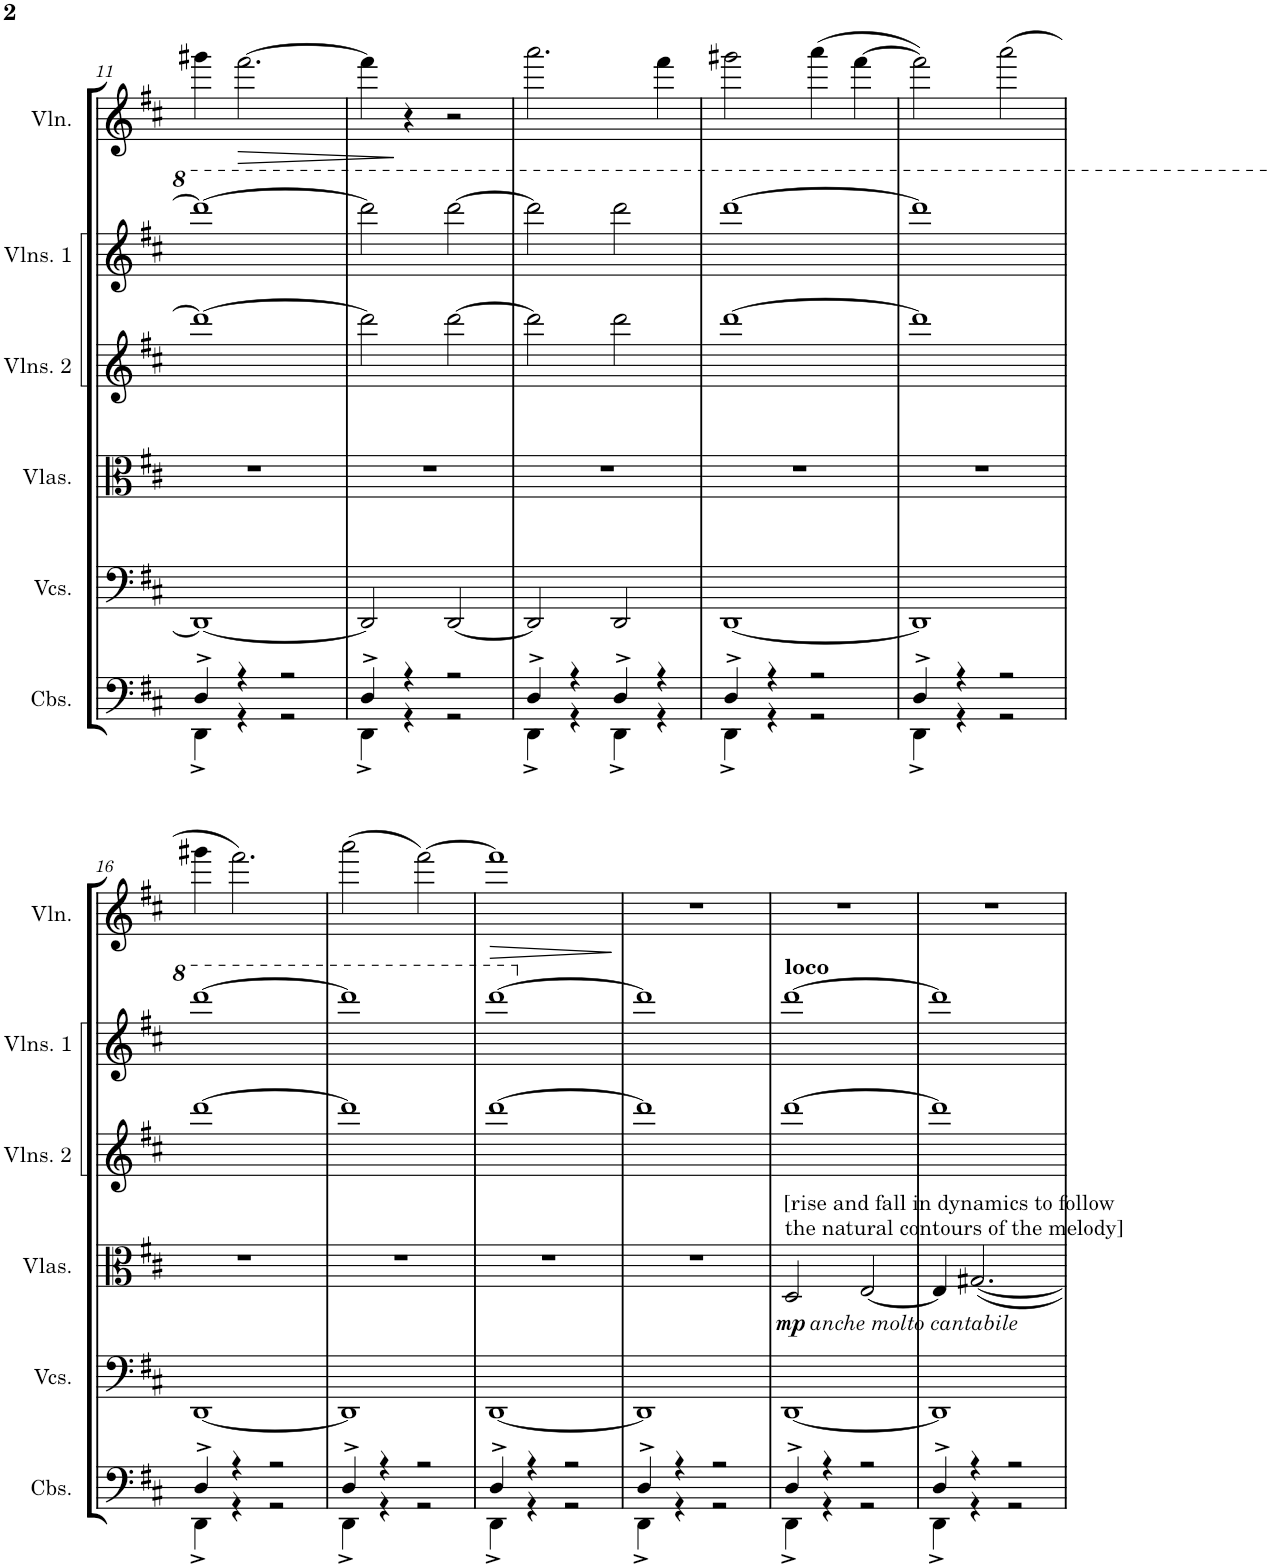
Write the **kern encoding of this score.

**kern	**kern	**kern	**dynam	**kern	**kern	**kern	**dynam
*part6	*part5	*part4	*part4	*part3	*part2	*part1	*part1
*staff6	*staff5	*staff4	*staff4	*staff3	*staff2	*staff1	*staff1
*I"Contrabasses	*I"Violoncellos	*I"Violas	*	*I"Violins 2	*I"Violins 1	*I"Violin	*
*I'Cbs.	*I'Vcs.	*I'Vlas.	*	*I'Vlns. 2	*I'Vlns. 1	*I'Vln.	*
!!LO:PB:g=z
*clefF4	*clefF4	*clefC3	*	*clefG2	*clefG2	*clefG2	*
*Trd7c12	*	*	*	*	*	*	*
*k[f#c#]	*k[f#c#]	*k[f#c#]	*	*k[f#c#]	*k[f#c#]	*k[f#c#]	*
*M4/4	*M4/4	*M4/4	*	*M4/4	*M4/4	*M4/4	*
=11	=11	=11	=11	=11	=11	=11	=11
*^	*	*	*	*	*	*	*
4D^/	4DD^\	1DD_	1r	.	1ddd_	1dddd_	4ggg#X\	.
!	!	!	!	!	!	!	!	!LO:HP:b
4r	4r	.	.	.	.	.	[2.fff#\	>
2r	2r	.	.	.	.	.	.	.
=12	=12	=12	=12	=12	=12	=12	=12	=12
4D^/	4DD^\	2DD/]	1r	.	2ddd\]	2dddd\]	4fff#\]	.
4r	4r	.	.	.	.	.	4r	]
2r	2r	[2DD/	.	.	[2ddd\	[2dddd\	2r	.
=13	=13	=13	=13	=13	=13	=13	=13	=13
4D^/	4DD^\	2DD/]	1r	.	2ddd\]	2dddd\]	2.aaa\	.
4r	4r	.	.	.	.	.	.	.
4D^/	4DD^\	2DD/	.	.	2ddd\	2dddd\	.	.
4r	4r	.	.	.	.	.	4fff#\	.
=14	=14	=14	=14	=14	=14	=14	=14	=14
4D^/	4DD^\	[1DD	1r	.	[1ddd	[1dddd	2ggg#X\	.
4r	4r	.	.	.	.	.	.	.
2r	2r	.	.	.	.	.	(4aaa\	.
.	.	.	.	.	.	.	[4fff#\	.
=15	=15	=15	=15	=15	=15	=15	=15	=15
4D^/	4DD^\	1DD]	1r	.	1ddd]	1dddd]	2fff#\])	.
4r	4r	.	.	.	.	.	.	.
2r	2r	.	.	.	.	.	(2aaa\	.
!!LO:LB:g=z
=16	=16	=16	=16	=16	=16	=16	=16	=16
4D^/	4DD^\	[1DD	1r	.	[1ddd	[1dddd	4ggg#X\	.
4r	4r	.	.	.	.	.	2.fff#\)	.
2r	2r	.	.	.	.	.	.	.
=17	=17	=17	=17	=17	=17	=17	=17	=17
4D^/	4DD^\	1DD]	1r	.	1ddd]	1dddd]	(2aaa\	.
4r	4r	.	.	.	.	.	.	.
2r	2r	.	.	.	.	.	[2fff#\)	.
=18	=18	=18	=18	=18	=18	=18	=18	=18
!	!	!	!	!	!	!	!	!LO:HP:b
4D^/	4DD^\	[1DD	1r	.	[1ddd	[1dddd	1fff#]	>
4r	4r	.	.	.	.	.	.	.
2r	2r	.	.	.	.	.	.	.
*v	*v	*	*	*	*	*	*	*
.	.	.	.	.	.	.	]
=19	=19	=19	=19	=19	=19	=19	=19
*^	*	*	*	*	*	*	*
4D^/	4DD^\	1DD]	1r	.	1ddd]	1ddd]	1r	.
4r	4r	.	.	.	.	.	.	.
2r	2r	.	.	.	.	.	.	.
=20	=20	=20	=20	=20	=20	=20	=20	=20
!	!	!	!	!	!	!LO:TX:a:B:t=loco	!	!
!	!	!	!LO:TX:b:i:t=anche molto cantabile	!	!	!	!	!
!	!	!	!LO:TX:a:t=[rise and fall in dynamics to follow	!	!	!	!	!
!	!	!	!LO:TX:a:t=the natural contours of the melody]	!	!	!	!	!
!	!	!	!	!LO:DY:b	!	!	!	!
4D^/	4DD^\	[1DD	2D/	mp	[1ddd	[1ddd	1r	.
4r	4r	.	.	.	.	.	.	.
2r	2r	.	[2E/	.	.	.	.	.
=21	=21	=21	=21	=21	=21	=21	=21	=21
4D^/	4DD^\	1DD]	4E/]	.	1ddd]	1ddd]	1r	.
4r	4r	.	[2.G#X/	.	.	.	.	.
2r	2r	.	.	.	.	.	.	.
*v	*v	*	*	*	*	*	*	*
=	=	=	=	=	=	=	=
*-	*-	*-	*-	*-	*-	*-	*-
